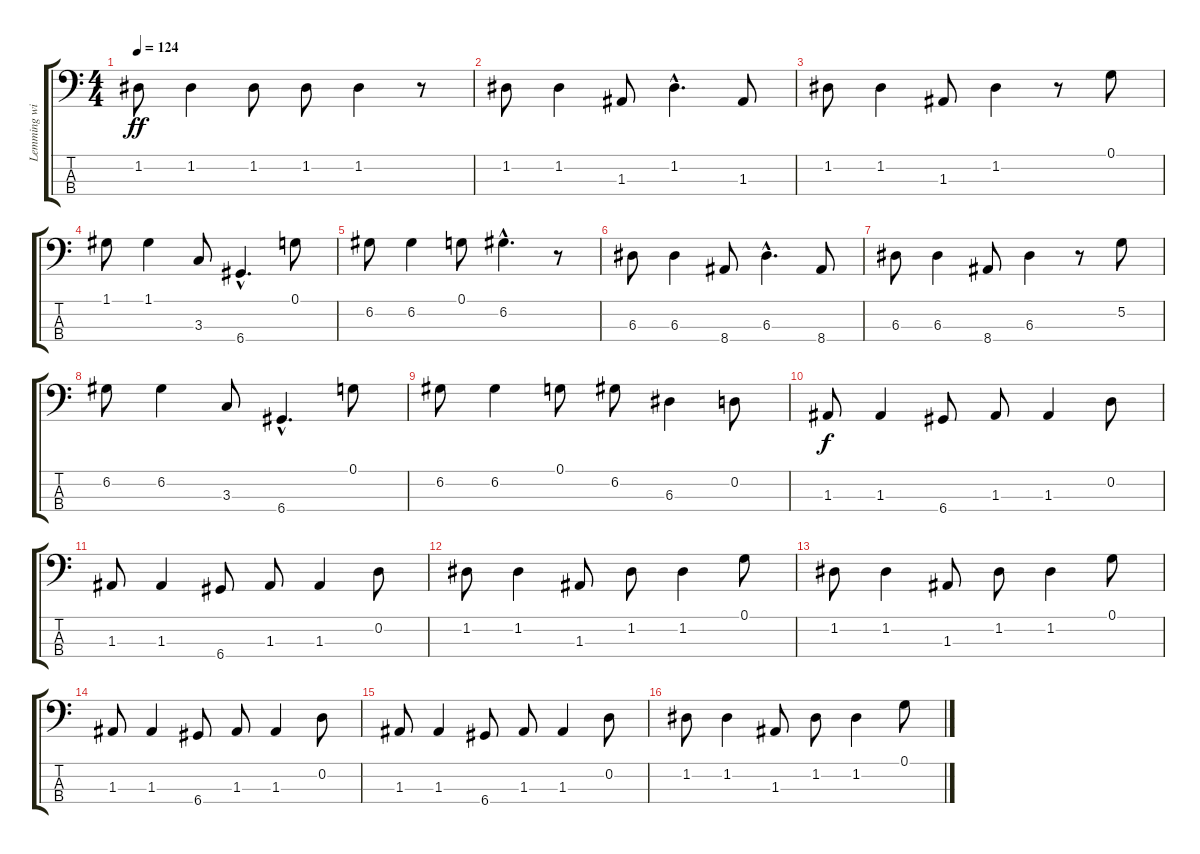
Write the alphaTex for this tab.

\track ("Lemming with Bass" "Lemming wi") {instrument electricbasspick}
\staff {score tabs}
\tuning (G2 D2 A1 D1) {hide}
\ts (4 4)
\tempo 124
\clef f4
\ks c
1.2.8{dy ff} 1.2.4 1.2.8 1.2.8 1.2.4 r.8 |
1.2.8 1.2.4 1.3.8 1.2{hac}.4{d} 1.3.8 |
1.2.8 1.2.4 1.3.8 1.2.4 r.8 0.1.8 |
1.1.8 1.1.4 3.3.8{instrument synthbass1} 6.4{hac}.4{d} 0.1.8{instrument electricbassfinger} |
6.2.8 6.2.4 0.1.8 6.2{hac}.4{d} r.8 |
6.3.8 6.3.4 8.4.8 6.3{hac}.4{d} 8.4.8 |
6.3.8 6.3.4 8.4.8 6.3.4 r.8 5.2.8 |
6.2.8 6.2.4 3.3.8{instrument synthbass1} 6.4{hac}.4{d} 0.1.8{instrument electricbassfinger} |
6.2.8 6.2.4 0.1.8 6.2.8 6.3.4 0.2.8 |
1.3.8{dy f} 1.3.4 6.4.8 1.3.8 1.3.4 0.2.8 |
1.3.8 1.3.4 6.4.8 1.3.8 1.3.4 0.2.8 |
1.2.8 1.2.4 1.3.8 1.2.8 1.2.4 0.1.8 |
1.2.8 1.2.4 1.3.8 1.2.8 1.2.4 0.1.8 |
1.3.8 1.3.4 6.4.8 1.3.8 1.3.4 0.2.8 |
1.3.8 1.3.4 6.4.8 1.3.8 1.3.4 0.2.8 |
1.2.8 1.2.4 1.3.8 1.2.8 1.2.4 0.1.8
